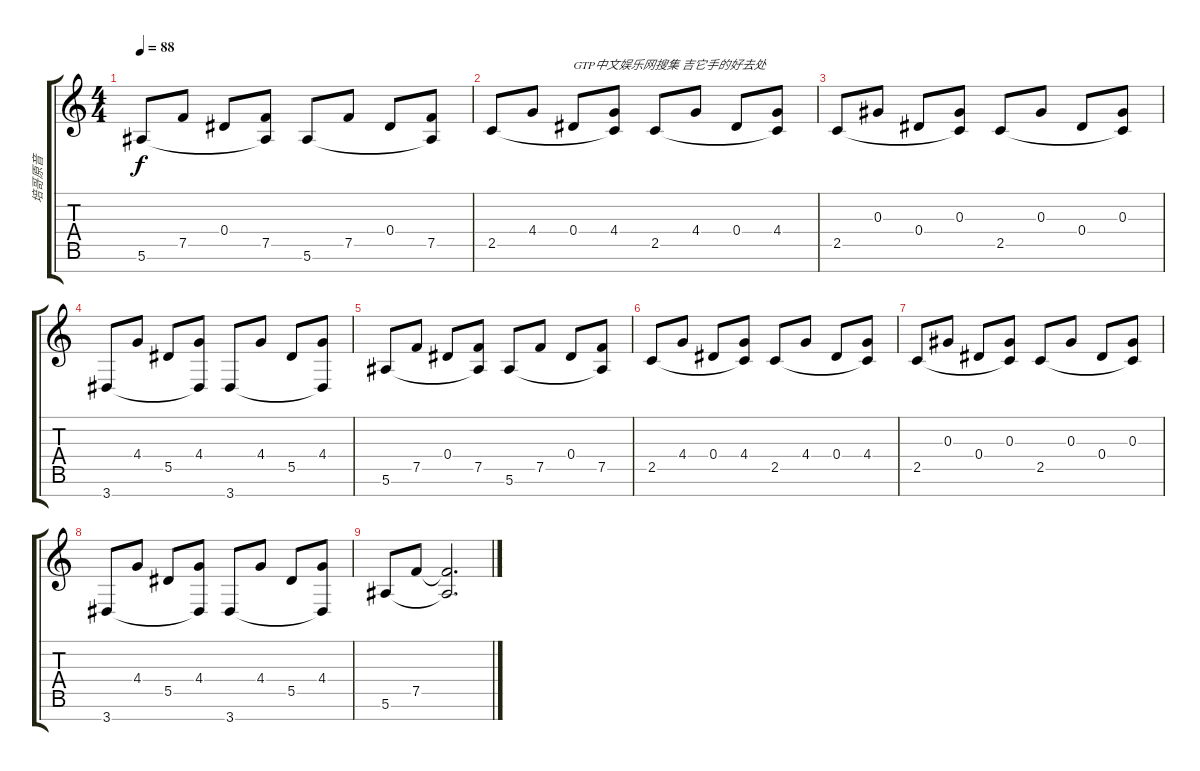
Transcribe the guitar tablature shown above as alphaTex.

\track ("培哥原音" "培哥原音") {instrument acousticguitarnylon}
\staff {score tabs}
\tuning (F4 C4 Ab3 Eb3 Bb2 F2 C2) {hide}
\ts (4 4)
\tempo 88
\clef g2
\ks c
5.6.8{dy f} 7.5.8 0.4.8 (7.5 5.6{t}).8 5.6.8 7.5.8 0.4.8 (7.5 5.6{t}).8 |
2.5.8 4.4.8 0.4.8{txt "GTP中文娱乐网搜集 吉它手的好去处"} (4.4 2.5{t}).8 2.5.8 4.4.8 0.4.8 (4.4 2.5{t}).8 |
2.5.8 0.3.8 0.4.8 (0.3 2.5{t}).8 2.5.8 0.3.8 0.4.8 (0.3 2.5{t}).8 |
3.7.8 4.4.8 5.5.8 (4.4 3.7{t}).8 3.7.8 4.4.8 5.5.8 (4.4 3.7{t}).8 |
5.6.8 7.5.8 0.4.8 (7.5 5.6{t}).8 5.6.8 7.5.8 0.4.8 (7.5 5.6{t}).8 |
2.5.8 4.4.8 0.4.8 (4.4 2.5{t}).8 2.5.8 4.4.8 0.4.8 (4.4 2.5{t}).8 |
2.5.8 0.3.8 0.4.8 (0.3 2.5{t}).8 2.5.8 0.3.8 0.4.8 (0.3 2.5{t}).8 |
3.7.8 4.4.8 5.5.8 (4.4 3.7{t}).8 3.7.8 4.4.8 5.5.8 (4.4 3.7{t}).8 |
5.6.8 7.5.8 (7.5{t} 5.6{t}).2{d}
